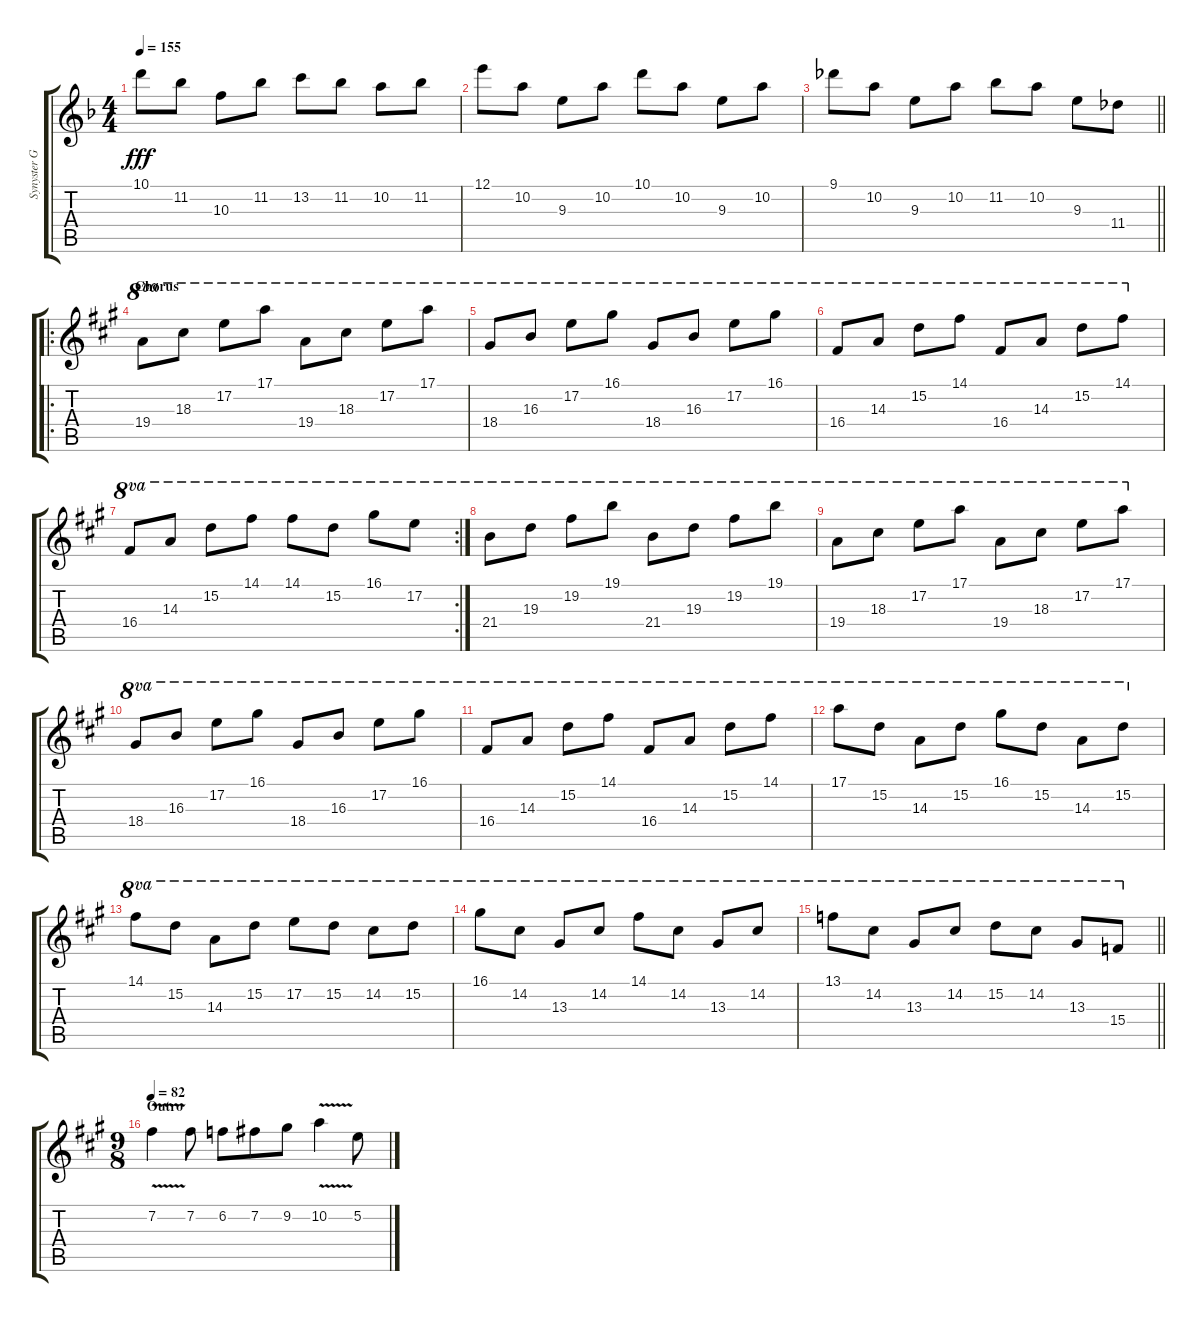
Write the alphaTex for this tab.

\track ("Synyster Gates" "Synyster G") {instrument distortionguitar}
\staff {score tabs}
\tuning (E4 B3 G3 D3 A2 D2) {hide}
\ts (4 4)
\tempo 155
\clef g2
\ks f
10.1.8{dy fff} 11.2.8 10.3.8 11.2.8 13.2.8 11.2.8 10.2.8 11.2.8 |
12.1.8 10.2.8 9.3.8 10.2.8 10.1.8 10.2.8 9.3.8 10.2.8 |
\barLineRight lightlight
9.1.8 10.2.8 9.3.8 10.2.8 11.2.8 10.2.8 9.3.8 11.4.8 |
\ro
\section ("" "Chorus")
\ks a
19.4.8{ot 8va} 18.3.8{ot 8va} 17.2.8{ot 8va} 17.1.8{ot 8va} 19.4.8{ot 8va} 18.3.8{ot 8va} 17.2.8{ot 8va} 17.1.8{ot 8va} |
18.4.8{ot 8va} 16.3.8{ot 8va} 17.2.8{ot 8va} 16.1.8{ot 8va} 18.4.8{ot 8va} 16.3.8{ot 8va} 17.2.8{ot 8va} 16.1.8{ot 8va} |
16.4.8{ot 8va} 14.3.8{ot 8va} 15.2.8{ot 8va} 14.1.8{ot 8va} 16.4.8{ot 8va} 14.3.8{ot 8va} 15.2.8{ot 8va} 14.1.8{ot 8va} |
\rc 2
16.4.8{ot 8va} 14.3.8{ot 8va} 15.2.8{ot 8va} 14.1.8{ot 8va} 14.1.8{ot 8va} 15.2.8{ot 8va} 16.1.8{ot 8va} 17.2.8{ot 8va} |
21.4.8{ot 8va} 19.3.8{ot 8va} 19.2.8{ot 8va} 19.1.8{ot 8va} 21.4.8{ot 8va} 19.3.8{ot 8va} 19.2.8{ot 8va} 19.1.8{ot 8va} |
19.4.8{ot 8va} 18.3.8{ot 8va} 17.2.8{ot 8va} 17.1.8{ot 8va} 19.4.8{ot 8va} 18.3.8{ot 8va} 17.2.8{ot 8va} 17.1.8{ot 8va} |
18.4.8{ot 8va} 16.3.8{ot 8va} 17.2.8{ot 8va} 16.1.8{ot 8va} 18.4.8{ot 8va} 16.3.8{ot 8va} 17.2.8{ot 8va} 16.1.8{ot 8va} |
16.4.8{ot 8va} 14.3.8{ot 8va} 15.2.8{ot 8va} 14.1.8{ot 8va} 16.4.8{ot 8va} 14.3.8{ot 8va} 15.2.8{ot 8va} 14.1.8{ot 8va} |
17.1.8{ot 8va} 15.2.8{ot 8va} 14.3.8{ot 8va} 15.2.8{ot 8va} 16.1.8{ot 8va} 15.2.8{ot 8va} 14.3.8{ot 8va} 15.2.8{ot 8va} |
14.1.8{ot 8va} 15.2.8{ot 8va} 14.3.8{ot 8va} 15.2.8{ot 8va} 17.2.8{ot 8va} 15.2.8{ot 8va} 14.2.8{ot 8va} 15.2.8{ot 8va} |
16.1.8{ot 8va} 14.2.8{ot 8va} 13.3.8{ot 8va} 14.2.8{ot 8va} 14.1.8{ot 8va} 14.2.8{ot 8va} 13.3.8{ot 8va} 14.2.8{ot 8va} |
\barLineRight lightlight
13.1.8{ot 8va} 14.2.8{ot 8va} 13.3.8{ot 8va} 14.2.8{ot 8va} 15.2.8{ot 8va} 14.2.8{ot 8va} 13.3.8{ot 8va} 15.4.8{ot 8va} |
\ts (9 8)
\section ("" "Outro")
\tempo 82
7.2{v}.4 7.2.8 6.2.8 7.2.8 9.2.8 10.2{v}.4 5.2.8
